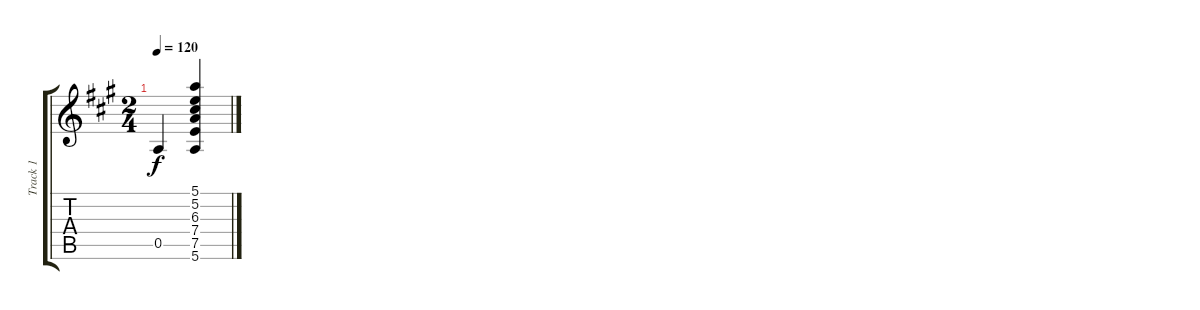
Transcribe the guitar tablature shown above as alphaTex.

\track ("Track 1" "Track 1") {instrument acousticguitarnylon}
\staff {score tabs}
\tuning (E4 B3 G3 D3 A2 E2) {hide}
\ts (2 4)
\tempo 120
\clef g2
\ks a
0.5.4{dy f} (5.1 5.2 6.3 7.4 7.5 5.6).4
